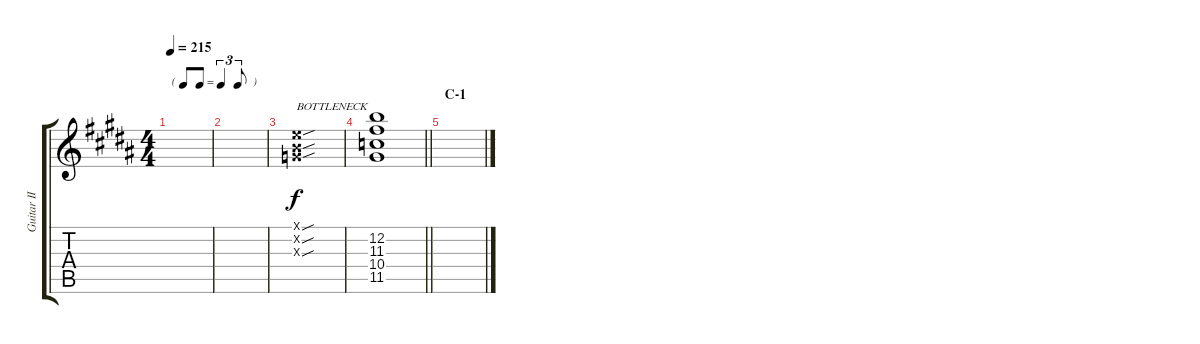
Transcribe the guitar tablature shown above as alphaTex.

\track ("Guitar II (Nakano Azusa)" "Guitar II ") {instrument electricguitarjazz}
\staff {score tabs}
\tuning (E4 B3 G3 D3 A2 E2) {hide}
\ts (4 4)
\tf triplet8th
\tempo 215
\clef g2
\ks b
|
|
(0.1{sou x} 0.2{sou x} 0.3{sou x}).1{txt "BOTTLENECK"} |
\barLineRight lightlight
(12.2 11.3 10.4 11.5).1 |
\section ("" "C-1")
